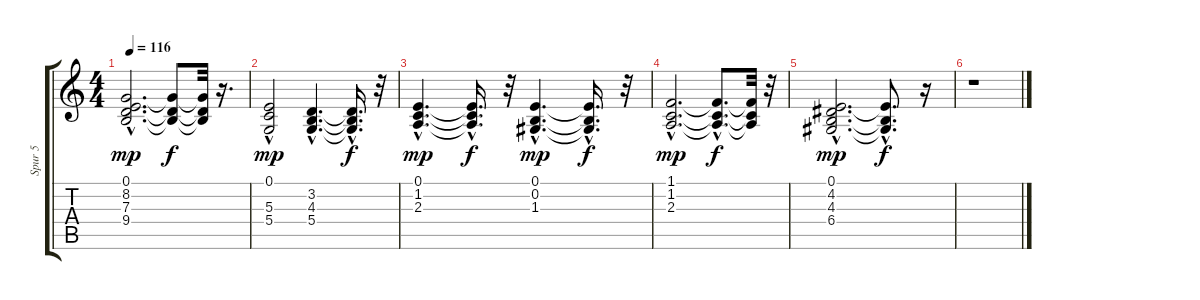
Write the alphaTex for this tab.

\track ("Spur 5" "Spur 5") {instrument pad2warm}
\staff {score tabs}
\tuning (E4 B3 G3 D3 A2 E2) {hide}
\ts (4 4)
\tempo 116
\clef g2
\ks c
(0.1 8.2{hac} 7.3{hac} 9.4{hac}).2{d dy mp} (8.2{t} 7.3{t} 9.4{t}).8{dy f} (8.2{t} 7.3{t} 9.4{t}).32 r.16{d} |
(0.1 5.3{hac} 5.4{hac}).2{dy mp} (3.2{hac} 4.3{hac} 5.4{hac}).4{d} (3.2{hac t} 4.3{hac t} 5.4{t}).16{d dy f} r.32 |
(0.1{hac} 1.2{hac} 2.3{hac}).4{d dy mp} (0.1{hac t} 1.2{hac t} 2.3{t}).16{d dy f} r.32 (0.1{hac} 0.2{hac} 1.3{hac}).4{d dy mp} (0.1{hac t} 0.2{hac t} 1.3{hac t}).16{d dy f} r.32 |
(1.1{hac} 1.2{hac} 2.3{hac}).2{d dy mp} (1.1{hac t} 1.2{hac t} 2.3{hac t}).8{d dy f} (1.1{t} 1.2{t} 2.3{t}).32 r.32 |
(0.1{hac} 4.2 4.3{hac} 6.4{hac}).2{d dy mp} (0.1{hac t} 4.3{hac t} 6.4{hac t}).8{d dy f} r.16 |
r.1
